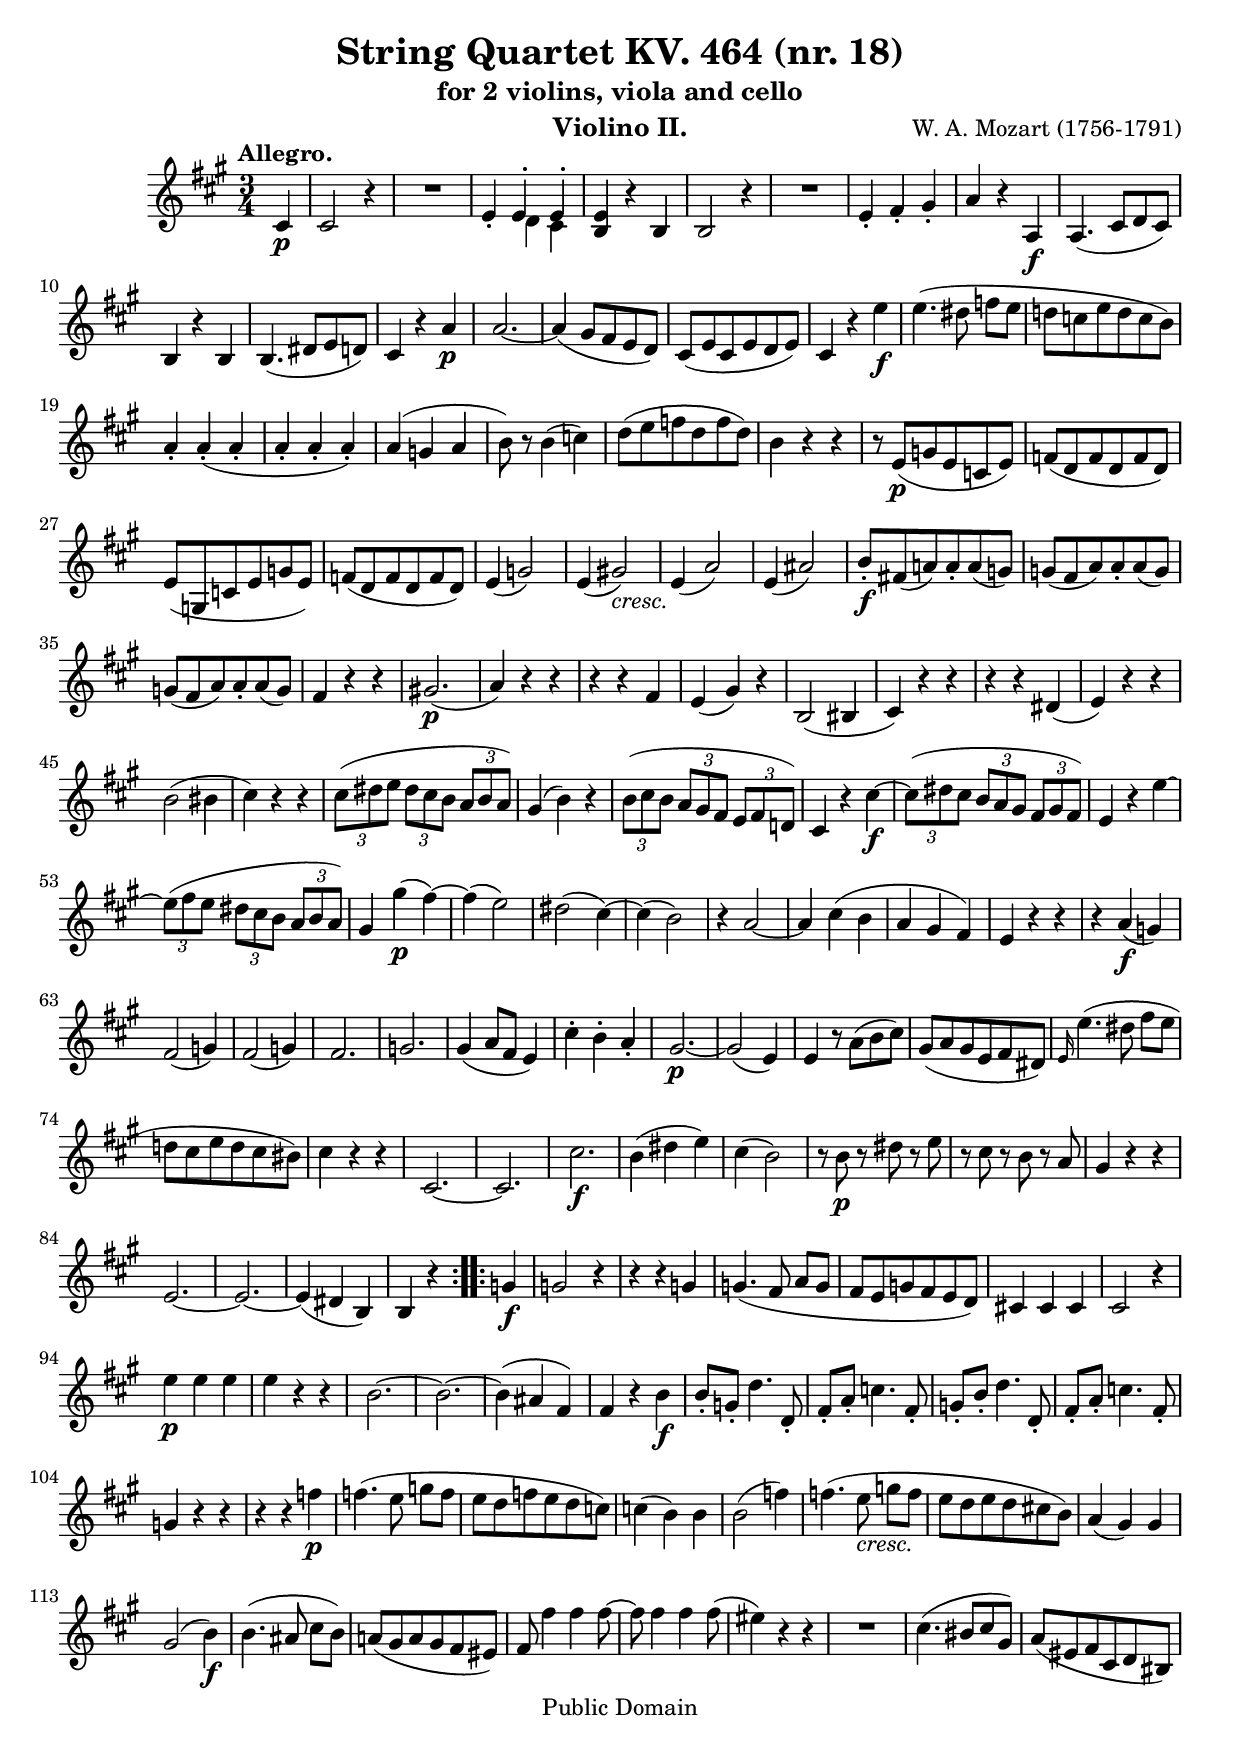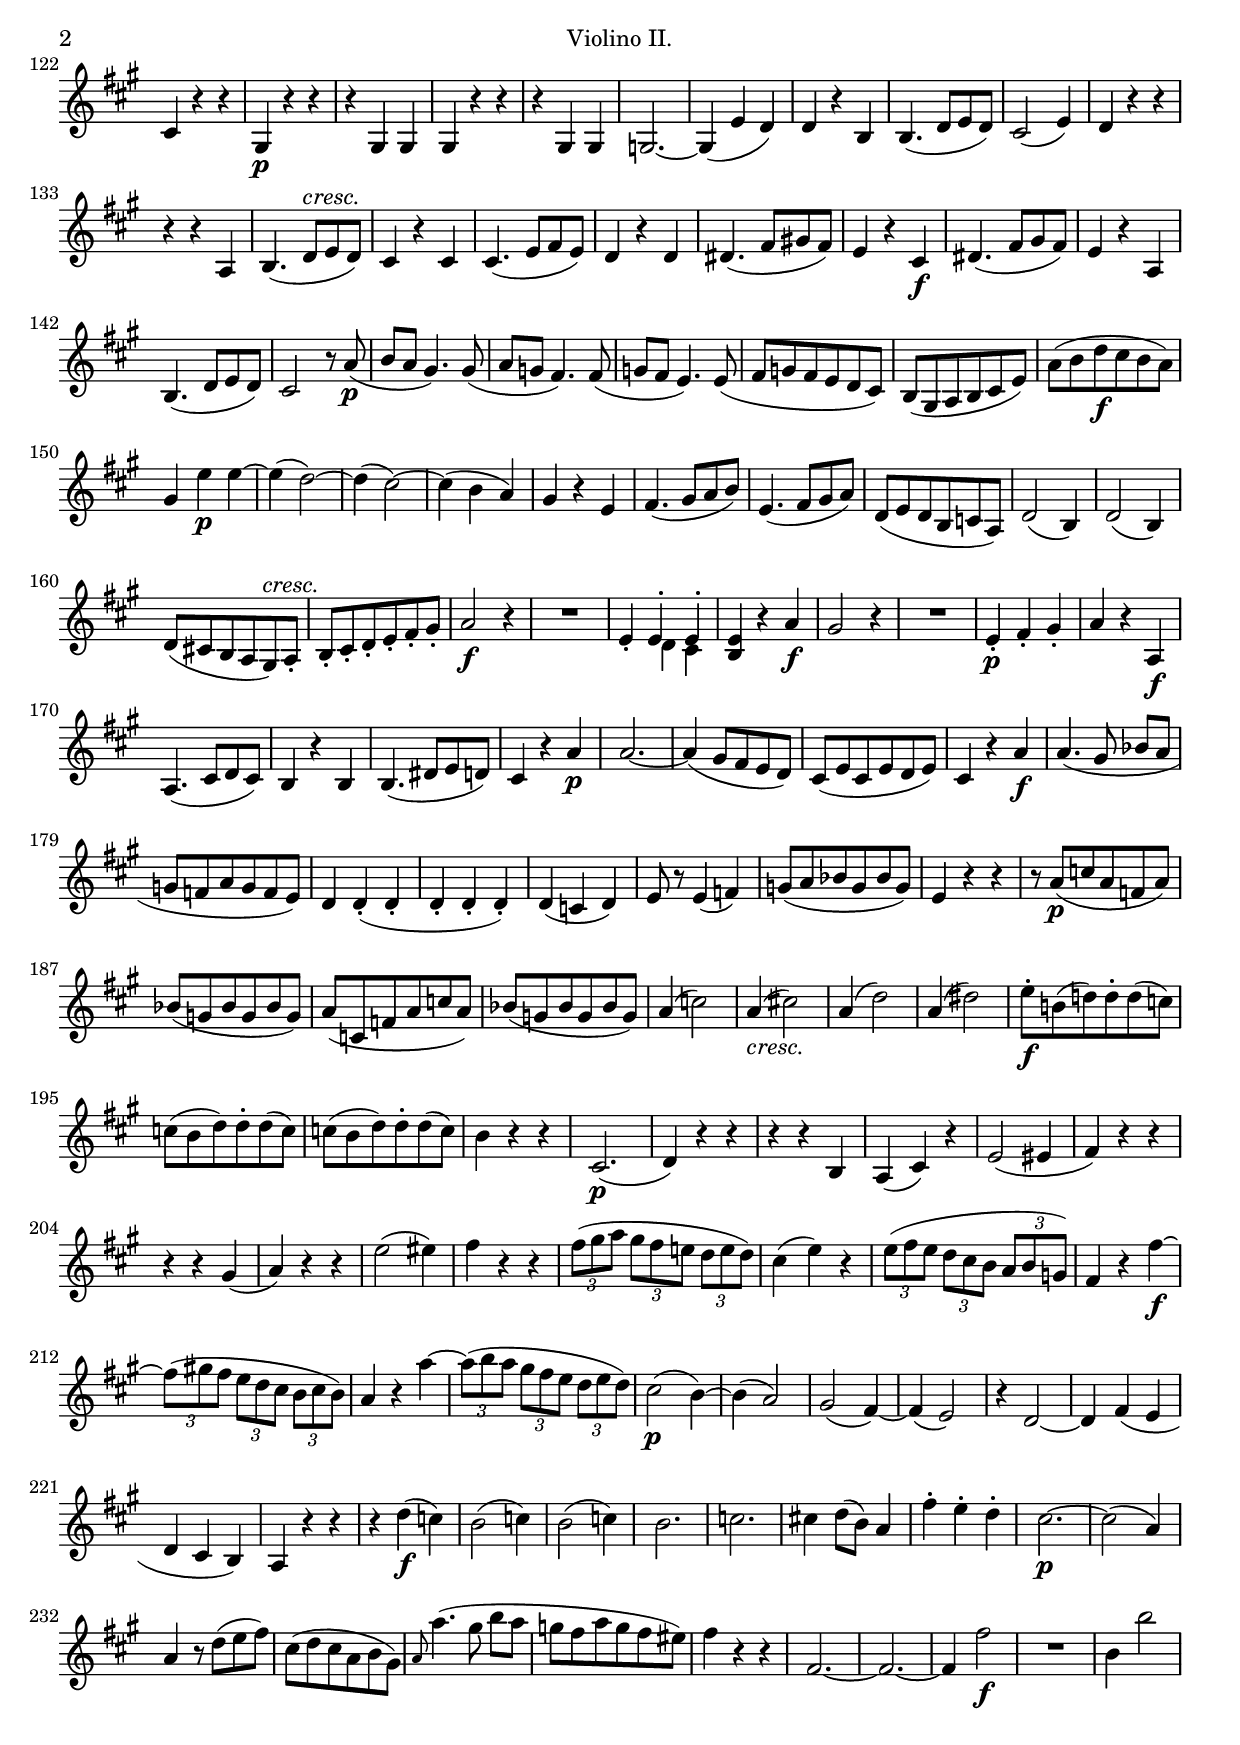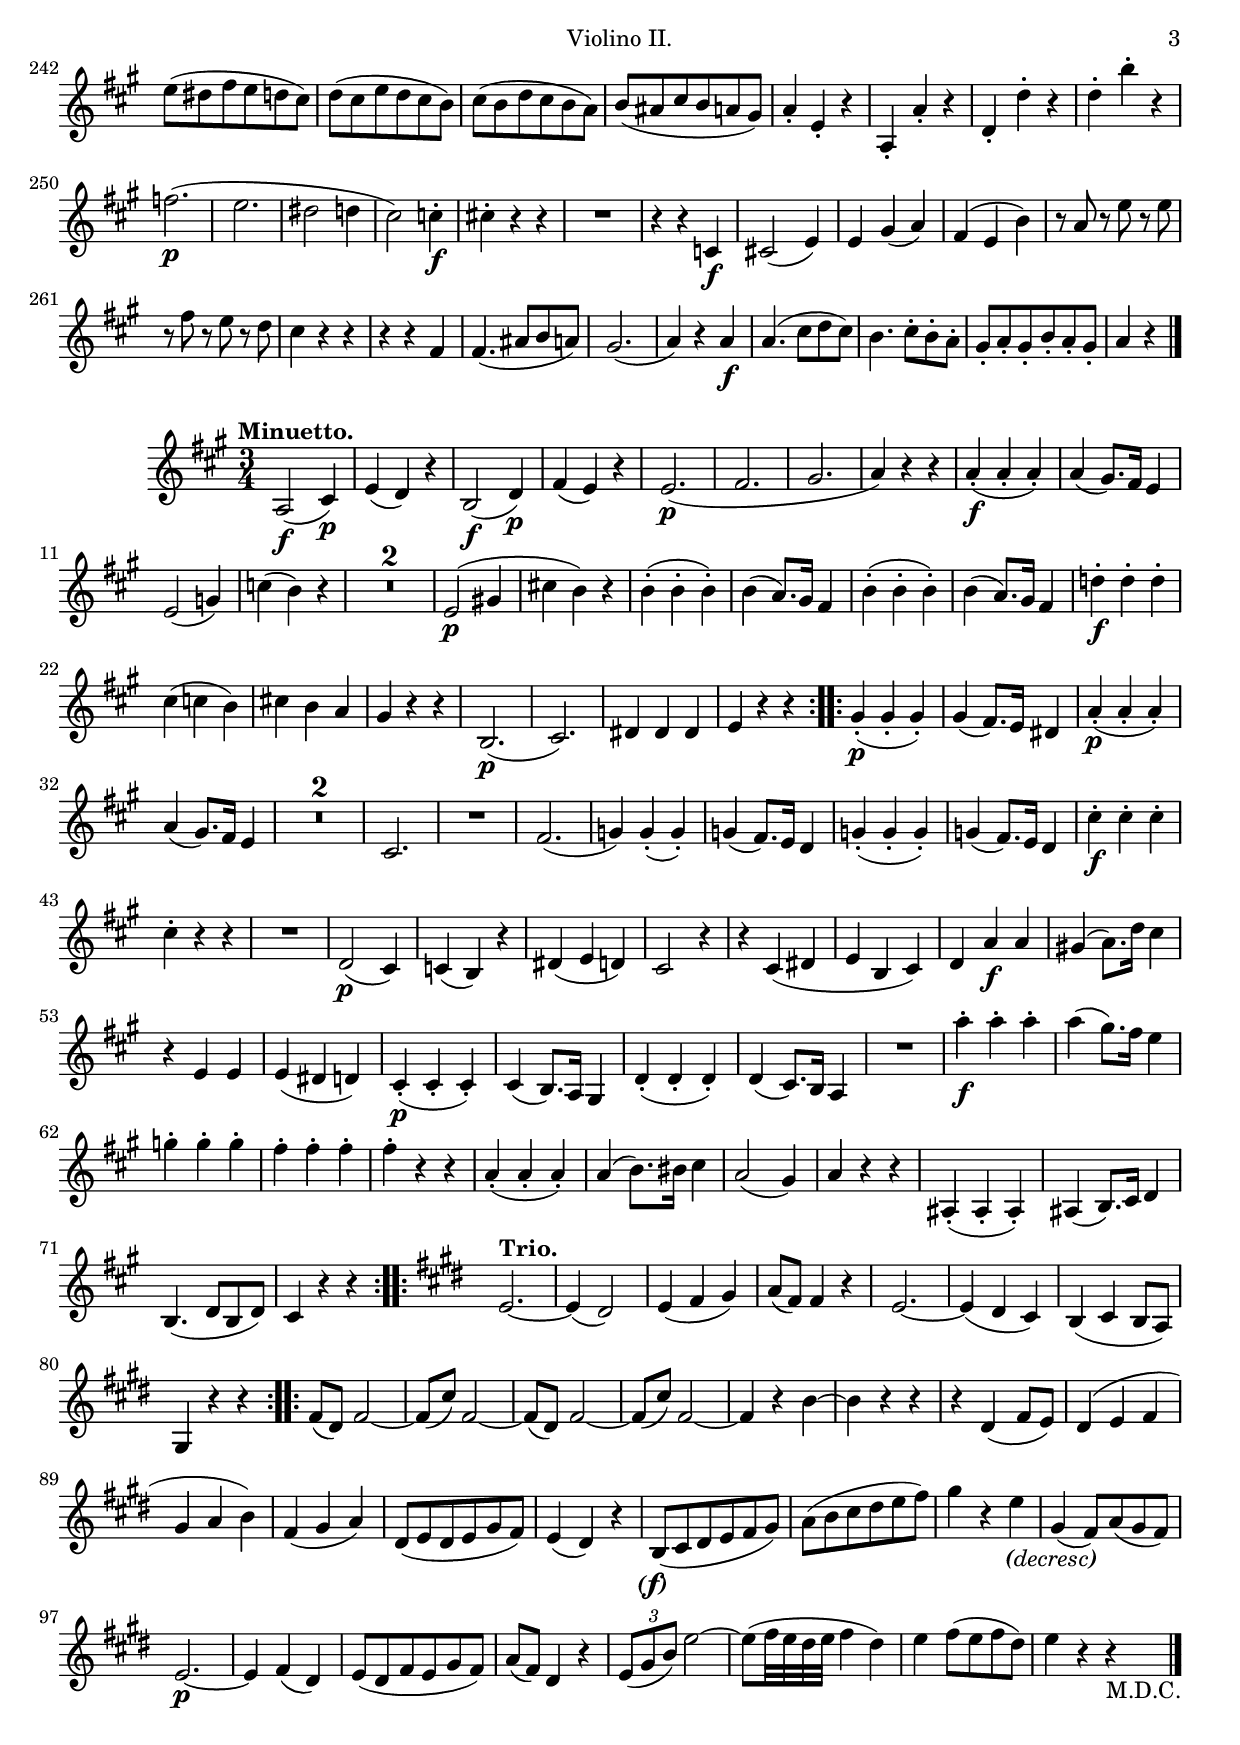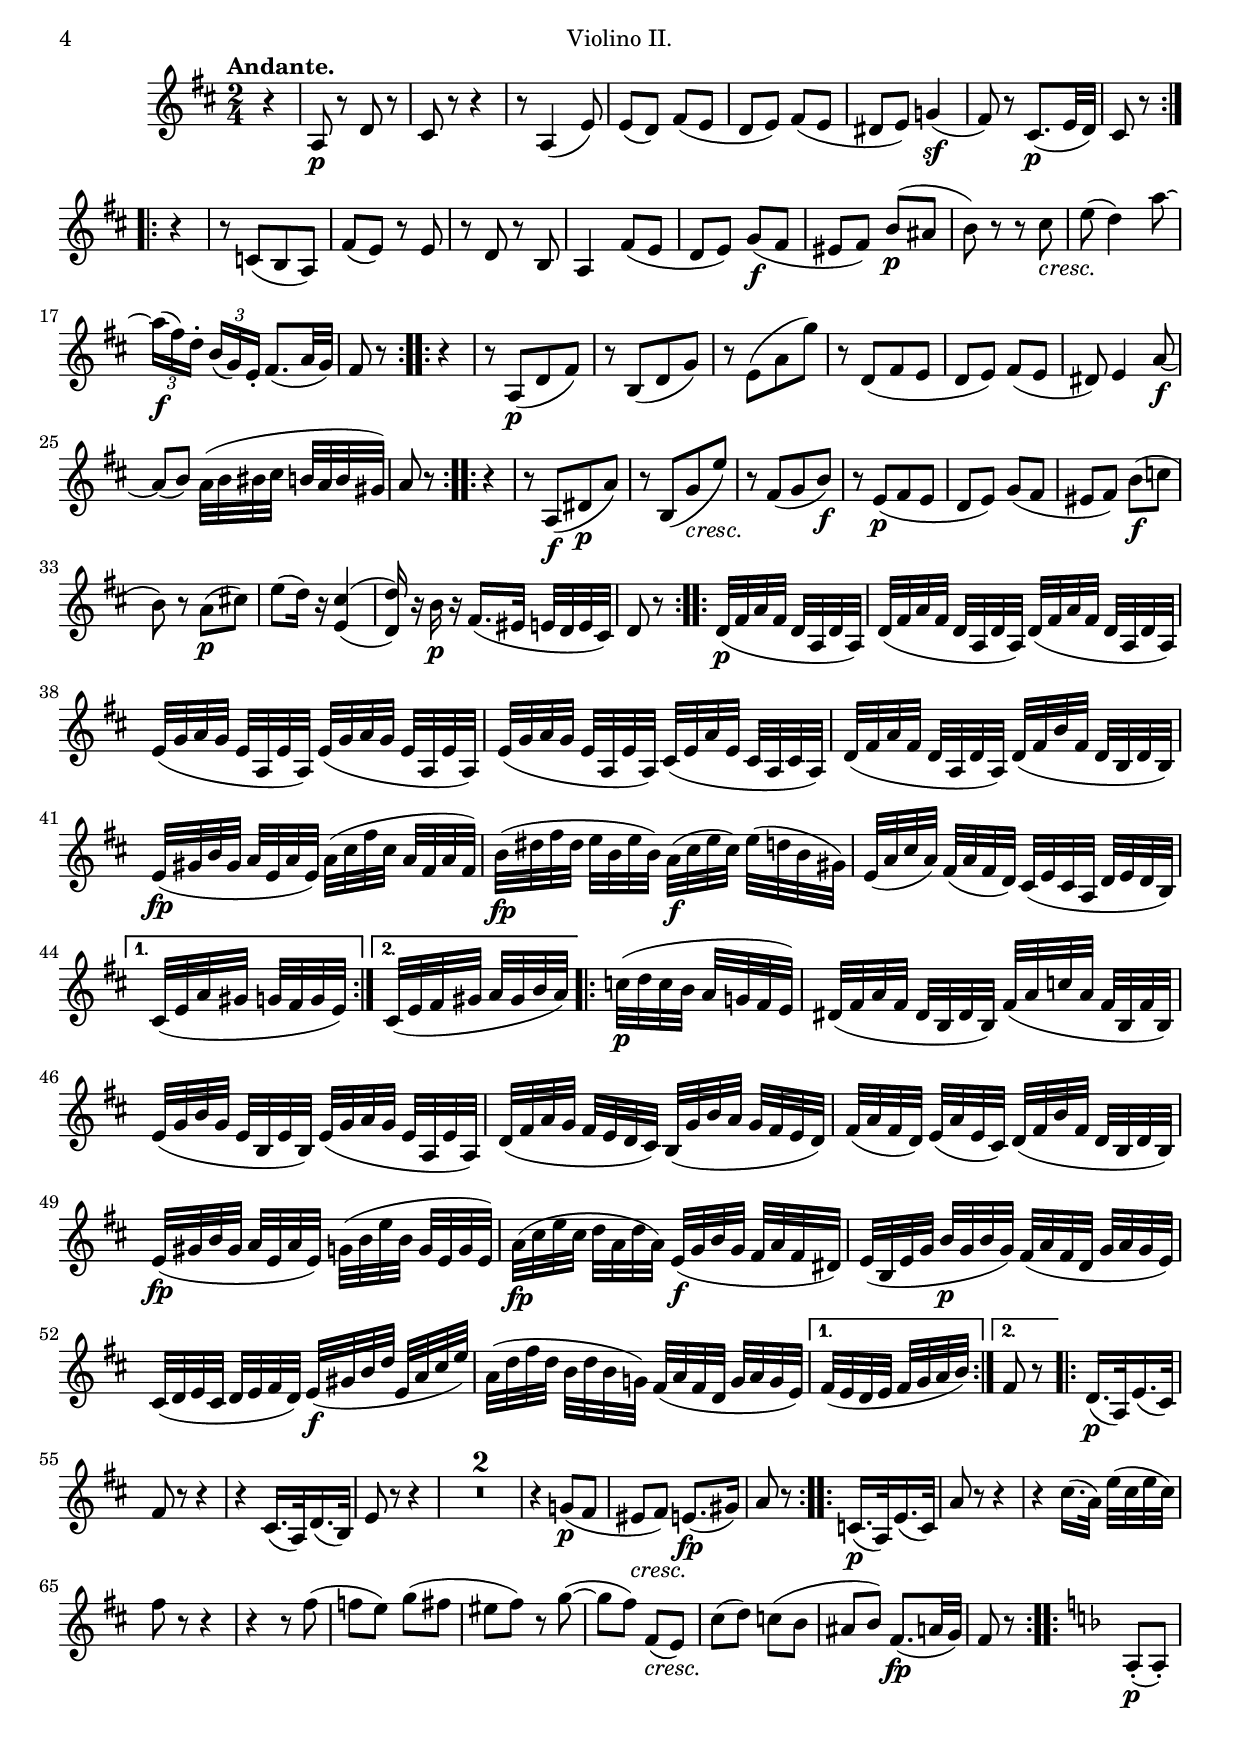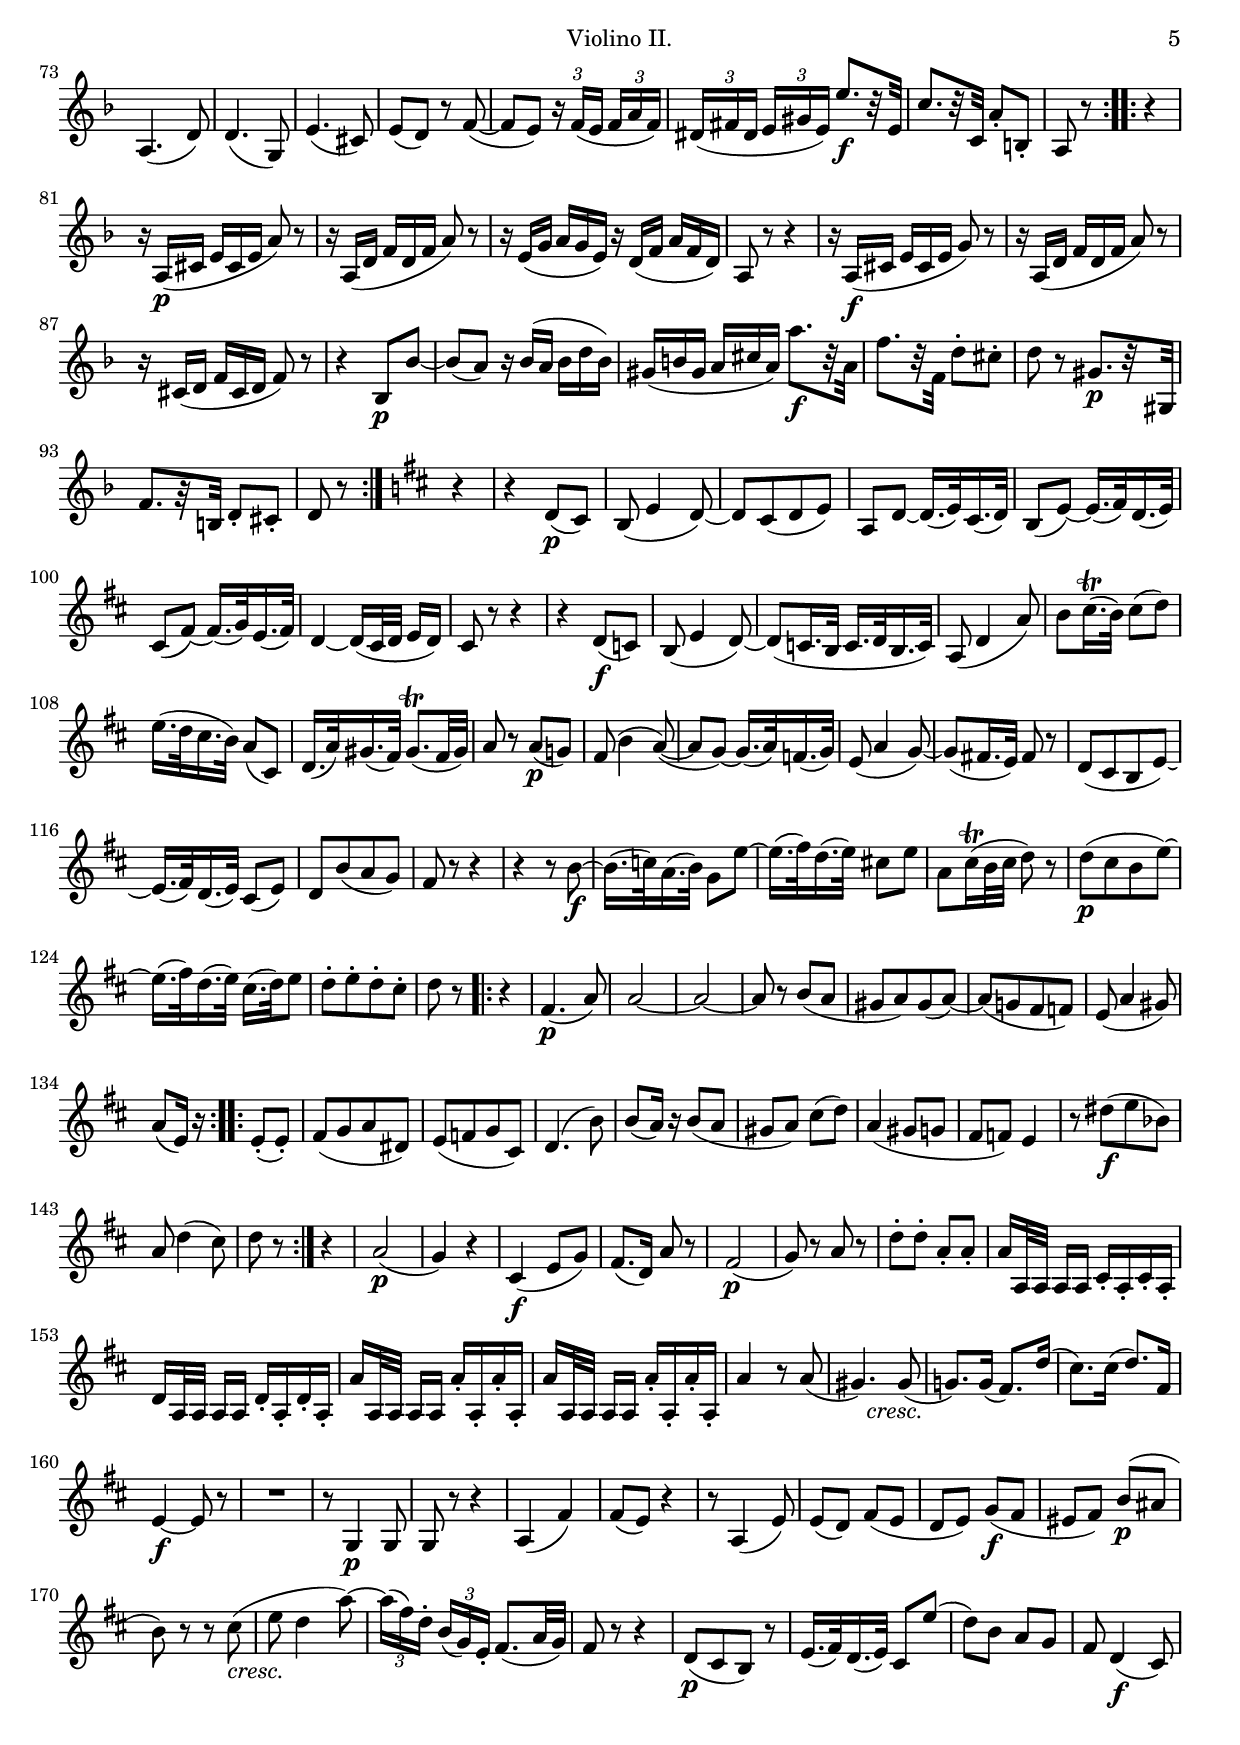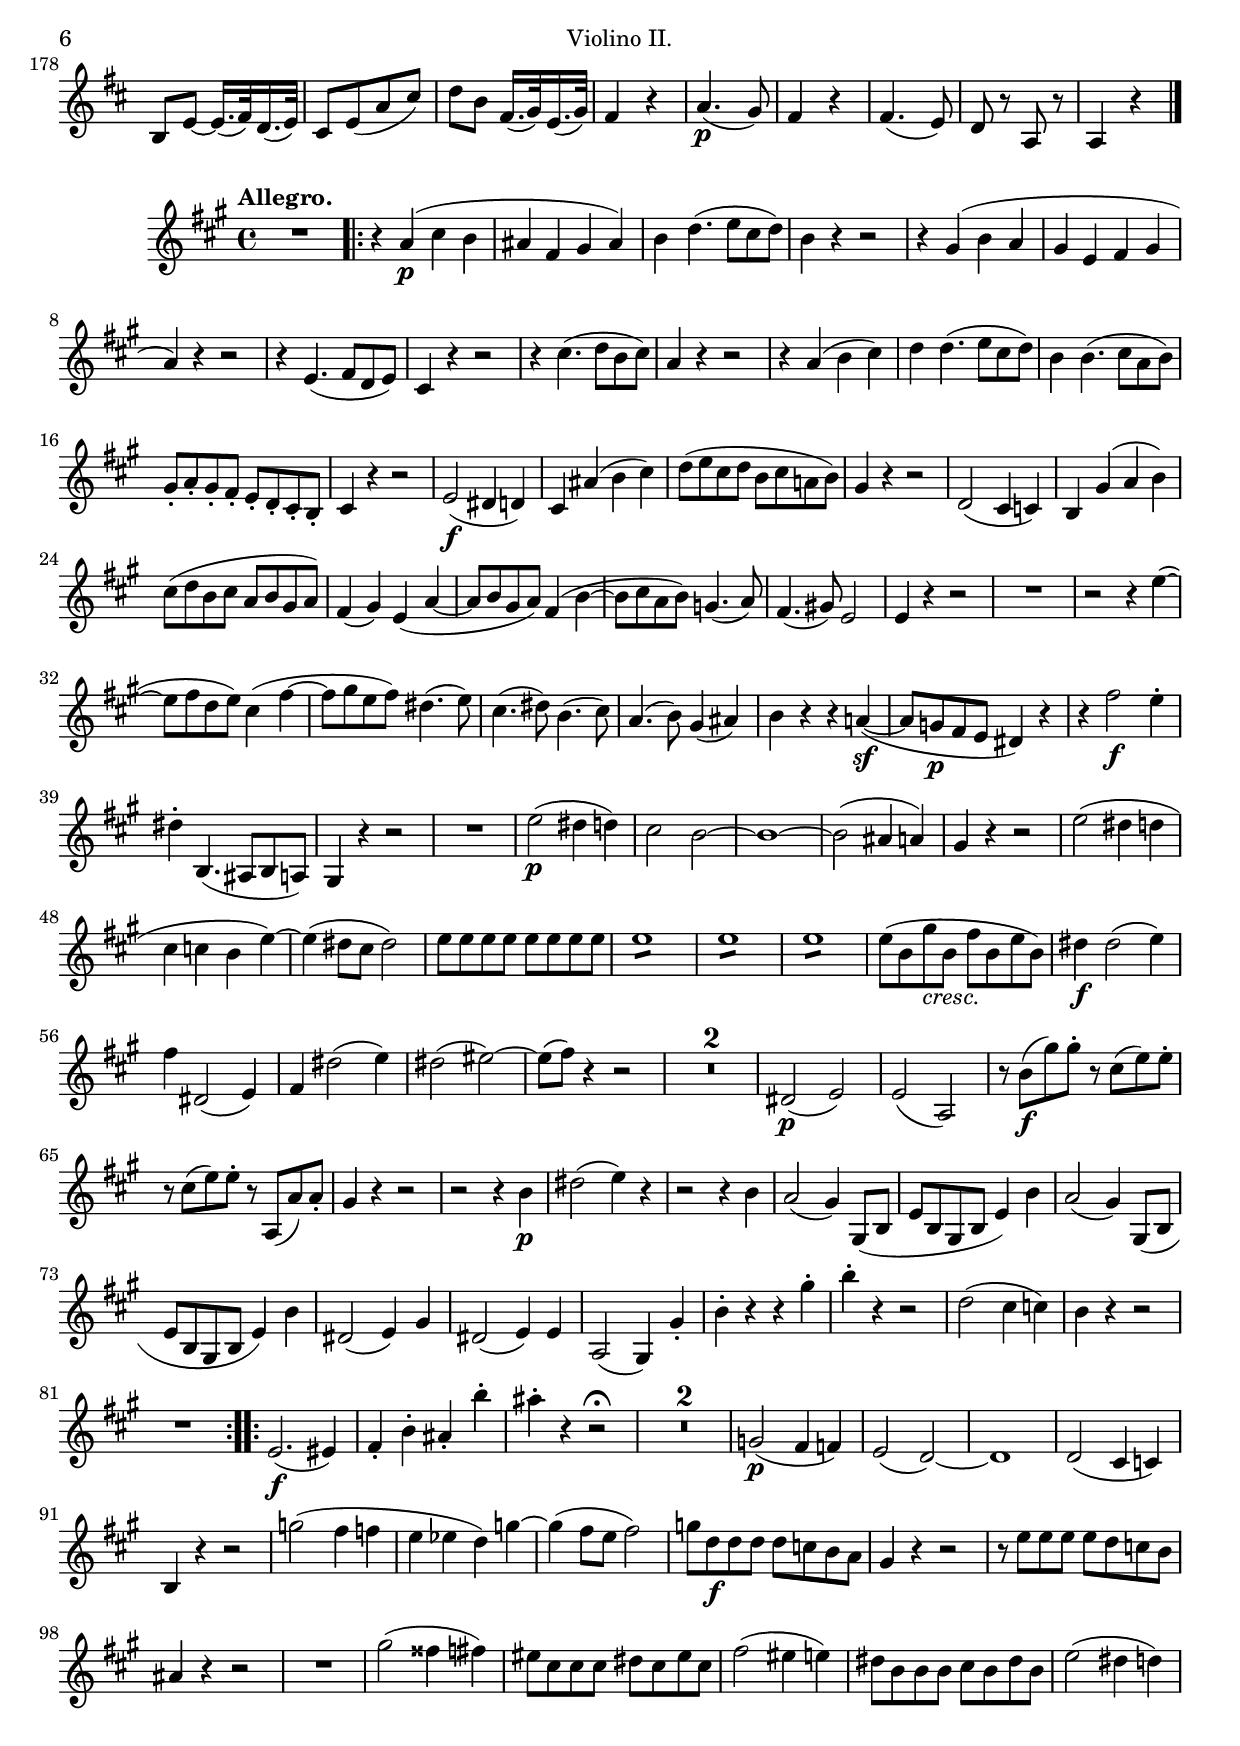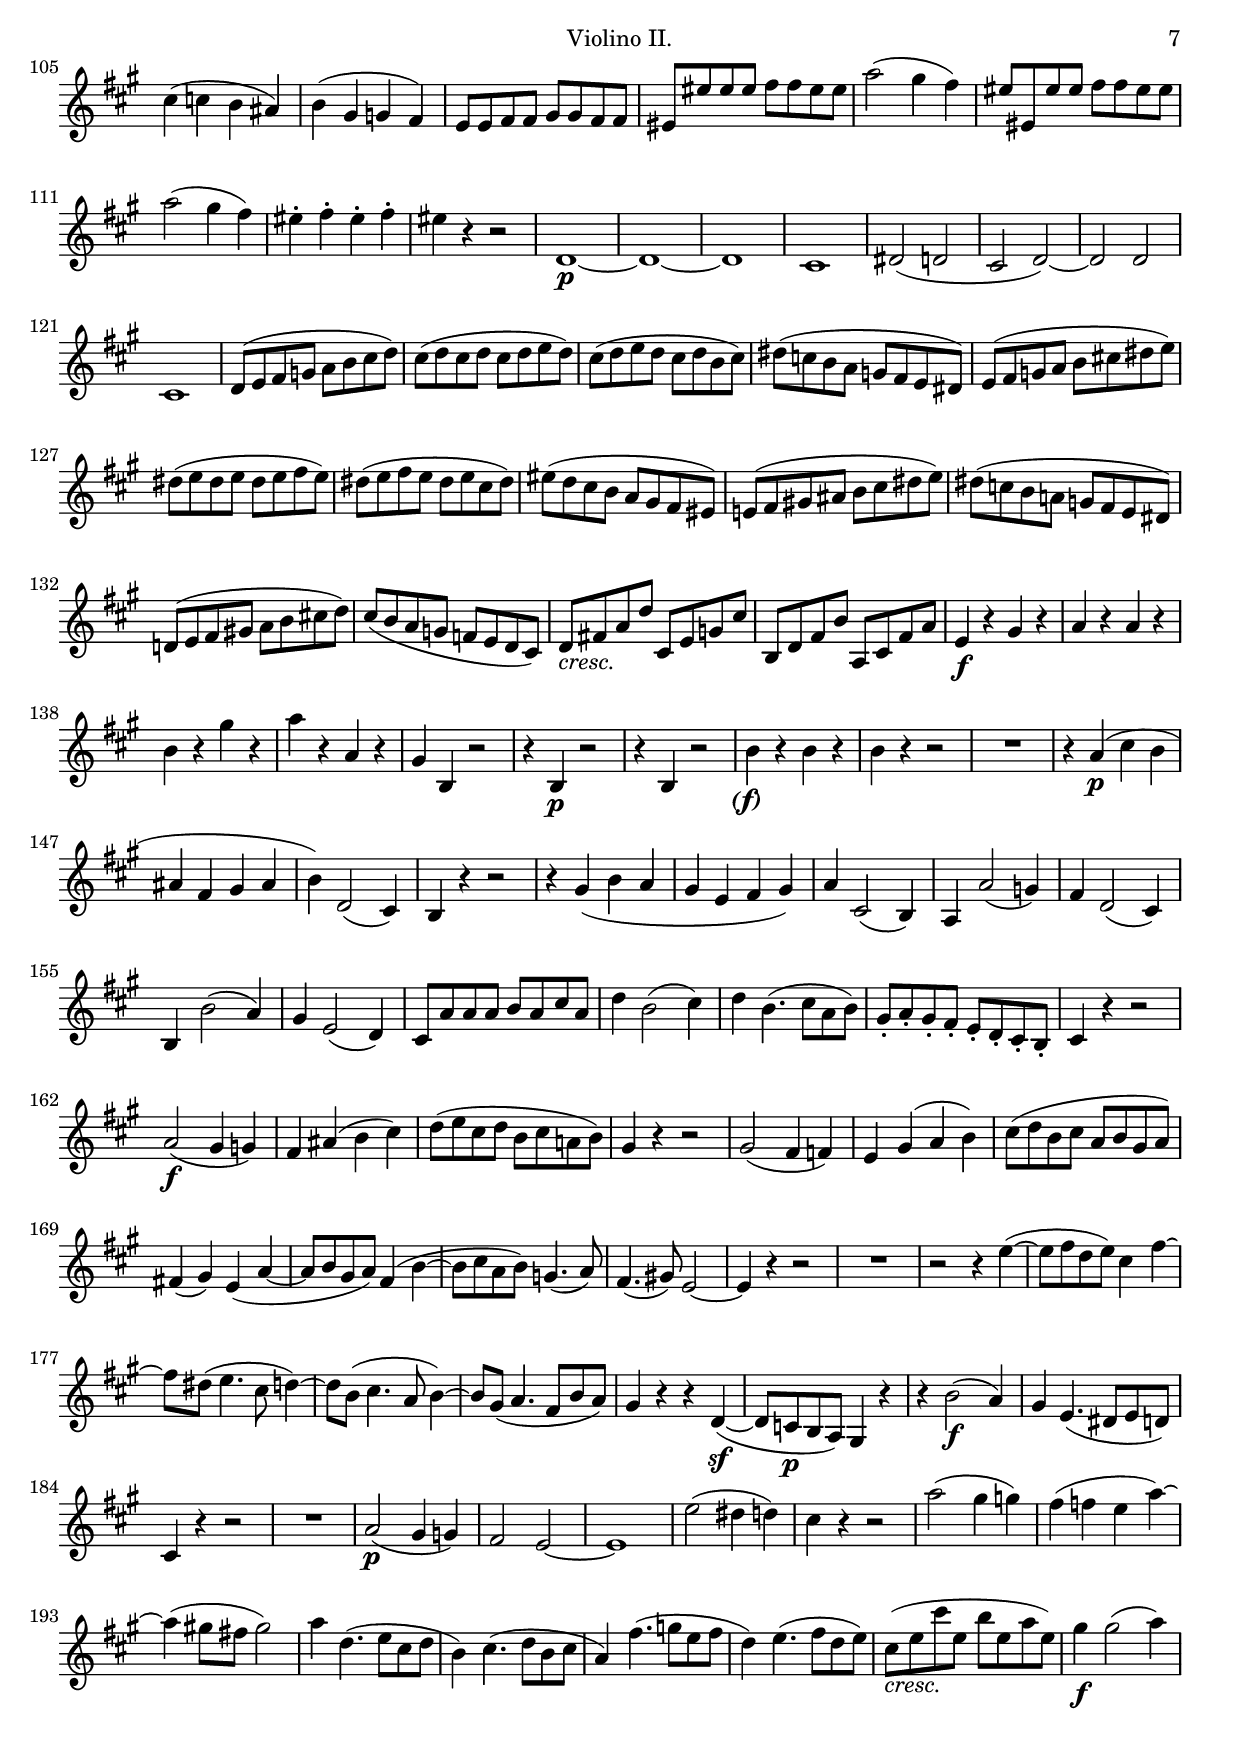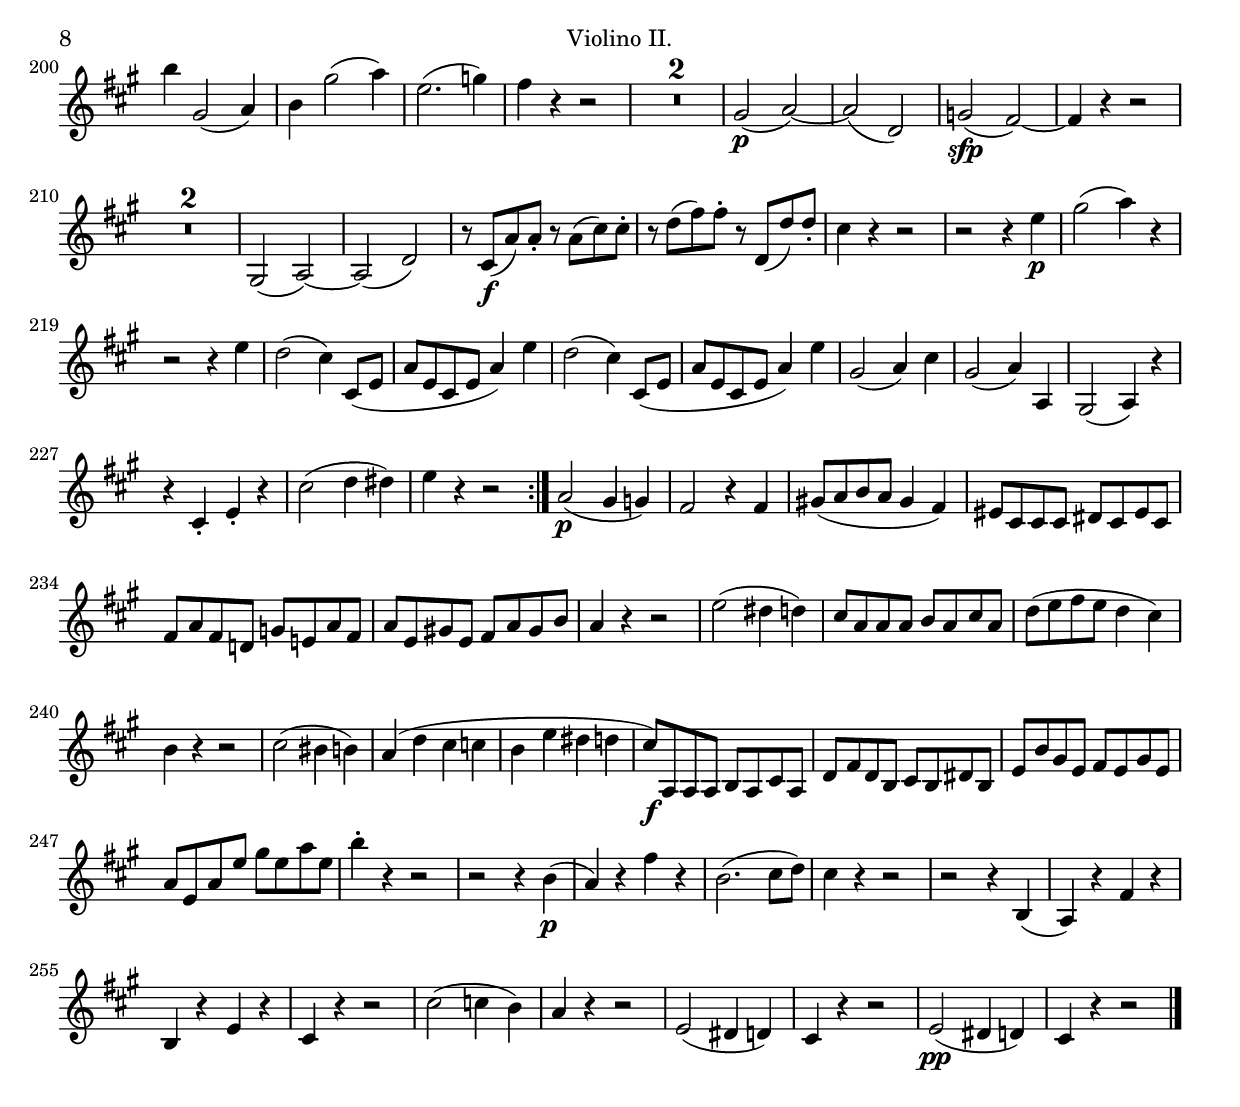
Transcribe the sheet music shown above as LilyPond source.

% -*- LilyPond -*-

\version "2.16.0"

\include "defs.ily"

\header {
    instrument = "Violino II."
}

\layout {
    \compressFullBarRests
}

\version "2.16.0"

violinIIFirstMov =  \relative cis' {
    \key a \major
    \clef violin

    \noTupletBracket
    \set tupletSpannerDuration = #(ly:make-moment 1 4)
    
    \repeat volta 2 {
	cis4\p
	| cis2 r4
	| R2.
	| e4-. << { e-. e-. } \\ { \stemDown d4 cis } >>
	| <b e> r b
	| b2 r4
	| R2.
	| e4-. fis-. gis-.
	| a r a,\f
	| a4.(  cis8[ d  cis)]

% 10
	| b4 r b
	| b4.(  dis8[ e  d)]
	| cis4 r a'\p
	| a2. ~
	| a4(  gis8[ fis e  d)]
	|  cis[( e cis e d  e)]
	| cis4 r e'\f
	| e4.( dis8  f[ e]
	|  d![ c e d c  b)]
	| a4-.  a(-. a-.

% 20
	| a-. a-.  a)-.
	|  a( g a
	|  b8) r b4(  c)
	|  d8[( e f d f  d)]
	| b4 r r
	| r8   e,[(\p g e c  e)]
	|  f[( d f d f  d)]
	|  e[( g, c e g  e)]
	|  f[( d f d f  d)]
	| e4(  g2)

% 30
	| e4(   gis!2)_\cresc
	| e4(  a2)
	| e4(  ais2)
	|  b8[-.\f fis!(  a!) a-. a(  g)]
	|  g[( fis  a) a-. a(  g)]
	|  g[( fis  a) a-. a(  g)]
	| fis4 r r
	|  gis!2.(\p
	|  a4) r r
	| r r fis

% 40
	| e(  gis) r
	| b,2( bis4
	|  cis) r r
	| r r dis(
	|  e) r r
	| b'2( bis4
	|  cis) r r
	| \times 2/3 {  cis8[( dis e]  dis[ cis b]  a[ b  a)] }
	| gis4(  b) r
	| \times 2/3 {  b8[( cis b]  a[ gis fis]  e[ fis  d!)] }

% 50
	| cis4 r cis'\f ~
	| \times 2/3 {  cis8[( dis cis]  b[ a gis]  fis[ gis  fis)] }
	| e4 r e' ~
	| \times 2/3 {  e8[( fis e]  dis[ cis b]  a[ b  a)] }
	| gis4 gis'(\p  fis) ~
	| fis(  e2)
	| dis2(  cis4) ~
	| cis(  b2)
	| r4 a2 ~
	| a4 cis( b

% 60
	| a gis  fis)
	| e r r
	| r a(\f  g)
	| fis2(  g4)
	| fis2(  g4)
	| fis2.
	| g
	| gis4(  a8[ fis]  e4)
	| cis'-. b-. a-.
	| gis2.\p ~

% 70
	| gis2(  e4)
	| e r8  a8[( b  cis)]
	|  gis[( a gis e fis  dis)]
	| \grace e16 e'4.( dis8  fis[ e]
	|  d![ cis e d cis  bis)]
	| cis4 r r
	| cis,2. ~
	| cis
	| cis'\f
	| b4( dis  e)

% 80
	| cis(  b2)
	| r8 b\p r dis r e
	| r cis r b r a
	| gis4 r r
	| e2. ~
	| e ~
	| e4( dis  b)
	| b r
    }

    \repeat volta 2 {
        g'4\f
	| g2 r4
	| r r g

% 90
	| g4.( fis8  a[ g]
	|  fis[ e g fis e  d)]
	| cis!4 cis cis
	| cis2 r4
	| e'4\p e e
	| e r r
	| b2. ~
	| b ~
	| b4( ais  fis)
	| fis r b\f

% 100
	|  b8[-. g-.] d'4. d,8-.
	|  fis[-. a-.] c4. fis,8-.
	|  g[-. b-.] d4. d,8-.
	|  fis[-. a-.] c4. fis,8-.
	| g4 r r
	| r r f'\p
	| f4.( e8  g[ f]
	|  e[ d f e d  c)]
	| c4(  b) b
	| b2(  f'4)

% 110
	| f4.( e8_\cresc  g[ f]
	|  e[ d e d cis!  b)]
	| a4(  gis) gis
	| gis2(  b4)\f
	| b4.( ais8  cis[  b)] % The slur ends HERE!
	|  a![( gis a gis fis  eis)]
	| fis8 fis'4 fis fis8 ~
	| fis fis4 fis fis8(
	|  eis4) r r
	| R2.

% 120
	| cis4.(  bis8[ cis  gis)]
	|  a[( eis fis cis d  bis)]
	| cis4 r r
	| gis\p r r
	| r gis gis
	| gis r r
	| r gis gis
	| g2. ~
	| g4( e'  d)
	| d r b

% 130
	| b4.(  d8[ e  d)]
	| cis2(  e4)
	| d r r
	| r r a
	| b4.(  d8[^\cresc e  d)]
	| cis4 r cis
	| cis4.(  e8[ fis  e)]
	| d4 r d
	| dis4.(  fis8[ gis!  fis)]
	| e4 r cis\f

% 140
	| dis4.(  fis8[ gis  fis)]
	| e4 r a,
	| b4.(  d8[ e  d)]
	| cis2 r8 a'(\p
	|  b[ a]  gis4.) gis8(
	|  a[ g]  fis4.) fis8(
	|  g[ fis]  e4.) e8(
	|  fis[ g fis e d  cis)]
	|  b[( gis a b cis  e)]
	|  a[( b d\f cis b  a)]

% 150
	| gis4 e'\p e ~
	| e(  d2) ~
	| d4(  cis2) ~
	| cis4( b  a)
	| gis r e
	| fis4.(  gis8[ a  b)]
	| e,4.(  fis8[ gis  a)]
	|  d,[( e d b c  a)]
	| d2(  b4)
	| d2(  b4)

% 160
	|  d8[( cis! b a  gis)^\cresc a-.]
	|  b[-. cis-. d-. e-. fis-. gis-.]
	| a2\f r4
	| R2.
	| e4-. << { e-. e-. } \\ { d4 cis } >>
	| <b e> r a'\f
	| gis2 r4
	| R2.
	| e4-.\p fis-. gis-.
	| a r a,\f
	| a4.(  cis8[ d  cis)]
	| b4 r b
	| b4.(  dis8[ e  d)]
	| cis4 r a'\p
	| a2. ~
	| a4(  gis8[ fis e  d)]
	|  cis[( e cis e d  e)]
	| cis4 r a'\f
	| a4.( gis8  bes[ a]
	|  g[ f a g f  e)]

% 180
	| d4  d(-. d-.
	  % The first d above is not staccato (unlike bar #19)
	| d-. d-.  d)-.
	| d(  c  d)
	| e8 r e4(  f)
	|  g8[( a bes g bes  g)]
	| e4 r r
	| r8  a[(\p c a f  a)]
	|  bes[( g bes g bes  g)]
	|  a[( c, f a c  a)]
	|  bes[( g bes g bes  g)]

% 190
	| a4(  c2)
	|  a4(_\cresc  cis!2)
	| a4(  d2)
	| a4(  dis2)
	|  e8[-.\f b!(  d!) d-. d(  c)]
	|  c[( b  d) d-. d(  c)]
	|  c[( b  d) d-. d(  c)]
	| b4 r r
	|  cis,2.(\p
	|  d4) r r

% 200
	| r r b
	| a(  cis) r
	| e2( eis4
	|  fis) r r
	| r r gis(
	|  a) r r
	| e'2(  eis4)
	| fis r r
	| \times 2/3 {  fis8[( gis a]  gis[ fis e!]  d[ e  d)] }
	| cis4(  e) r

% 210
	| \times 2/3 {  e8[( fis e]  d[ cis  b]  a[ b  g)] }
	| fis4 r fis'\f ~
	| \times 2/3 {  fis8[( gis! fis]  e[ d cis]  b[ cis  b)] }
	| a4 r a' ~
	| \times 2/3 {  a8[( b a]  gis[ fis e]  d[ e  d)] }
	| cis2(\p  b4) ~
	| b(  a2)
	| gis2(  fis4) ~
	| fis(  e2)
	| r4 d2 ~

% 220
	| d4 fis( e
	| d cis  b)
	| a r r
	| r d'(\f  c)
	| b2(  c4)
	| b2(  c4)
	| b2.
	| c
	| cis!4  d8[(  b)] a4
	| fis'-. e-. d-.

% 230
	| cis2.\p ~
	| cis2(  a4)
	| a r8  d8[( e  fis)]
	|  cis[( d cis a b  gis)]
	| \grace a8 a'4.( gis8  b[ a]
	|  g[ fis a g fis  eis)]
	| fis4 r r
	| fis,2. ~
	| fis ~
	| fis4 fis'2\f

% 240
	| R2.
	| b,4 b'2
	|  e,8[( dis fis e d  cis)]
	|  d[( cis e d cis  b)]
	|  cis[( b d cis b  a)]
	|  b[( ais cis b a  gis)]
	| a4-. e-. r
	| a,-. a'-. r
	| d,-. d'-. r
	| d-. b'-. r

% 250
	| f2.(\p
	| e
	| dis2 d4
	|  cis2) c4-.\f
	| cis!-. r r
	| R2.
	| r4 r c,\f
	| cis!2(  e4)
	| e gis(  a)
	| fis( e  b')

% 260
	| r8 a r e' r e
	| r fis r e r d
	| cis4 r r
	| r r fis,
	| fis4.(  ais8[ b  a)]
	| gis2.(
	|  a4) r a\f
	| a4.(  cis8[ d  cis)]
	| b4.  cis8[-. b-. a-.]
	|  gis[-. a-. gis-. b-. a-. gis-.]

% 270
	| a4 r
    }
}


\score {
    \context Staff <<
	\set Staff.autoBeaming = ##f
        \set Staff.midiInstrument = #"violin"

	\time 3/4
	\partial 4

	\violinIIFirstMov
	\context Voice = "markings" { \markingsI }
    >>

    
  \midi {
    \tempo 4 = 140
    }



    \layout { }
}

\version "2.16.0"

violinIISecondMov =  \relative a {
    \key a \major
    \clef violin

    \noTupletBracket

    \repeat volta 2 {
	a2(\f   cis4)\p
	| e(  d) r
	| b2(\f   d4)\p
	| fis(  e) r
	|  e2.(\p
	| fis
	| gis
	|  a4) r r
	|  a4(-.\f a-.  a)-.

% 10
	| a4(   gis8.)[ fis16] e4
	| e2(  g4)
	| c(  b) r
	| R2.*2
	|  e,2(\p gis!4
	| cis!  b) r
	|  b(-. b-.  b)-.
	| b(   a8.)[ gis16] fis4
	|  b(-. b-.  b)-.
	| b(   a8.)[ gis16] fis4

% 20
	| d'!-.\f d-. d-.
	| cis( c  b)
	| cis! b a
	| gis r r
	|  b,2.(\p
	|  cis)
	| dis4 dis dis
	| e4 r r
    }

    \repeat volta 2 {
        |   gis4(-.\p gis-.  gis)-.

% 30
	| gis(   fis8.)[ e16] dis4
	|   a'4(-.\p a-.  a)-.
	| a(   gis8.)[ fis16] e4
	| R2.*2
	| cis2.
	| R2.
	| fis(
	|  g4)  g(-.  g)-.
	| g(   fis8.)[ e16] d4
	|  g4(-. g-.  g)-.

% 40
	| g4(   fis8.)[ e16] d4
	| cis'-.\f cis-. cis-.
	| cis-. r r
	| R2.
	|  d,2(\p  cis4)
	| c(  b) r
	| dis( e  d)
	| cis2 r4
	| r cis( dis

% 50
	| e b  cis)
	| d a'\f a
	| gis!(   a8.)[ d16] cis4
	| r e, e
	| e( dis  d)
	|   cis(-.\p cis-.  cis)-.
	| cis(   b8.)[ a16] gis4
	|  d'(-. d-.  d)-.
	| d(   cis8.)[ b16] a4
	| R2.

% 60
	| a''4-.\f a-. a-.
	| a(   gis8.)[ fis16] e4
	| g-. g-. g-.
	| fis-. fis-. fis-.
	| fis-. r r
	|  a,(-. a-.  a)-.
	| a(   b8.)[ bis16] cis4
	| a2(  gis4)
	| a r r
	|  ais,(-. ais-.  ais)-.

% 70
	| ais(   b8.)[ cis16] d4
	| b4.(  d8[ b  d)]
	| cis4 r r
    }

    \key e \major

    \repeat volta 2 {
        e2. ~
	| e4(  dis2)
	| e4( fis  gis)
	|  a8[(  fis)] fis4 r
	| e2. ~
	| e4( dis  cis)
	| b( cis  b8[  a)]

% 80
	| gis4 r r
    }

    \repeat volta 2 {
        |  fis'8[(  dis)] fis2 ~
	|  fis8[(  cis')] fis,2 ~
	|  fis8[(  dis)] fis2 ~
	|  fis8[(  cis')] fis,2 ~
	| fis4 r b ~
	| b r r
	| r dis,(  fis8[  e)]
	|  dis4( e fis
	| gis a  b)

% 90
	| fis( gis  a)
	|  dis,8[( e dis e gis  fis)]
	| e4(  dis) r
	| b8[(-\parentF cis dis e fis  gis)]
	|  a[( b cis dis e  fis)]
	| gis4 r e
	|  gis,(_\parentDecresc   fis8)[ a( gis  fis)]
	| e2.\p ~
	| e4 fis(  dis)
	|  e8[( dis fis e gis  fis)]

% 100
	|  a[(  fis)] dis4 r
	| \times 2/3 {  e8[( gis  b)] } e2 ~
	|  e8[( fis32 e dis e] fis4  dis)
	| e  fis8[( e fis  dis)]
	| e4 r r
    }
}


\score {
    \context Staff <<
	\set Staff.autoBeaming = ##f
        \set Staff.midiInstrument = #"violin"

	\time 3/4

	\violinIISecondMov
	\context Voice = "markings" { \markingsII }
	\context Voice=markingsBis { \markingsIIbis }
    >>

    
  \midi {
    \tempo 4 = 130
    }



    \layout { }
}

\version "2.16.0"

violinIIThirdMov =  \relative a {
    \key d \major
    \clef violin

    \noTupletBracket

    \repeat volta 2 {
	r4
	| a8\p r d r
	| cis r r4
	| r8 a4(  e'8)
	|  e[(  d)]  fis[( e]
	|  d[  e)]  fis[( e]
	|  dis[  e)] g!4(\sf
	|  fis8) r  cis8.[(\p e32  d)]
	| cis8 r
    }

    \repeat volta 2 {
	r4
	| r8  c[( b  a)]

% 10
	|  fis'[(  e)] r e
	| r d r b
	| a4  fis'8[( e]
	|  d[  e)]  g[(\f fis]
	|  eis[  fis)]  b[(\p ais]
	|  b) r r cis_\cresc \noBreak
	| e(  d4) a'8 ~
	| \times 2/3 {  a16[(\f  fis) d-.] } \times 2/3 {  b[(  g) e-.] }
           fis8.[( a32  g)]
	| fis8 r
    }

    \repeat volta 2 {
        r4
	| r8  a,[(\p d  fis)]

% 20
	| r  b,[( d  g)]
	| r  e[( a  g')]
	| r  d,[( fis e]
	|  d[  e)]  fis[( e]
	|  dis) e4 a8\f ~
	|  a[(  b)]  a32[( b bis cis]  b[ a b  gis)]
	| a8 r
    }

    \repeat volta 2 {
        r4
	| r8  a,[(\f  dis\p  a')]
	| r  b,[(  g'_\cresc  e')]
	| r  fis,[( g  b)\f]

% 30
	| r   e,[(\p fis e]
	|  d[  e)]  g[( fis]
	|  eis[  fis)]  b[(\f c]
	|  b) r  a[(\p  cis!)]
	|  e[(  d16)] r \set doubleSlurs = ##t <cis e,>4( 
	| <d d,>16) \set doubleSlurs = ##f
	  r16 b\p r  fis16.[( eis32]  e[ d e  cis)]
	| d8 r
    }

    \repeat volta 2 {
          d32[(\p fis a fis]  d[ a d  a)]
	|  d[( fis a fis]  d[ a d  a)]  d[( fis a fis]  d[ a d  a)]
	|  e'[( g a g]  e[ a, e'  a,)]  e'[( g a g]  e[ a, e'  a,)]
	|  e'[( g a g]  e[ a, e'  a,)]  cis[( e a e]  cis[ a cis  a)]

% 40
	|  d[( fis a fis]  d[ a d  a)]  d[( fis b fis]  d[ b d  b)]
	|   e[(\fp gis b gis]  a[ e a  e)]  a[( cis fis
          cis]  a[ fis a  fis)]
	|  b[(\fp dis fis dis]  e[ b e  b)]  a[(\f cis e  cis)]  e[( d b
           gis)]
	|  e[( a cis  a)]  fis[( a fis  d)]  cis[( e cis a]  d[ e d  b)]
    }

    \alternative {
	{ \set Timing.measureLength = #(ly:make-moment 3 4)
          cis[( e a gis]  g[ fis g  e)] }
	{ cis[( e fis gis]  a[ gis b  a)] }
    }

    \repeat volta 2 {
          c32[(\p d c b]  a[ g! fis  e)]
	|  \set Timing.measureLength = #(ly:make-moment 2 4)
	  dis[( fis a fis]  dis[ b dis  b)]  fis'[( a c a]  fis[ b, fis'  b,)]
	|  e[( g b g]  e[ b e  b)]  e[( g a g]  e[ a, e'  a,)]
	|  d[( fis a g]  fis[ e d  cis)]  b[( g' b a]  g[ fis e  d)]
	|  fis[( a fis  d)]  e[( a e  cis)]  d[( fis b fis]  d[ b d  b)]
	|  e[(\fp gis b gis]  a[ e a  e)]  g[( b e b]  g[ e g  e)]

% 50
	|  a[(\fp cis e cis]  d[ a d  a)]  e[(\f g b g]  fis[ a fis  dis)]
	|  e[( b e g]  b[\p g b  g)]  fis[( a fis d]  g[ a g  e)]
	|  cis[( d e cis]  d[ e fis  d)]  e[(\f gis b d]  e,[ a cis  e)]
	|  a,[( d fis d]  b[ d b  g!)]  fis[( a fis d]  g[ a g  e)]
    }

    \alternative {
	{ \set Timing.measureLength = #(ly:make-moment 3 4)
          fis[( e d e]  fis[ g a  b)] }
	{ fis8 r }
    }

    \repeat volta 2 {
          d16.[(\p  a32) e'16.(  cis32)]
	|  \set Timing.measureLength = #(ly:make-moment 2 4)
	  fis8 r r4
	| r  cis16.[(  a32) d16.(  b32)]
	| e8 r r4
	| R2*2

% 60
	| r4   g!8[(\p fis]
	|   eis[_\cresc  fis)]   e8.[(\fp  gis16)]
	| a8 r
    }

    \repeat volta 2 {
         c,16.[(\p  a32) e'16.(  c32)]
	| a'8 r r4
	| r4  cis16.[(  a32)]  e'32[( cis e  cis)]
	| fis8 r r4
	| r4 r8 fis(
	|  f[  e)]  g[( fis]
	|  eis[  fis)] r g( ~
	|  g[  fis)]   fis,[(_\cresc  e)]

% 70
	|  cis'[(  d)]  c[( b]
	|  ais[  b)]  fis8.[(\fp a32  g)]
	| fis8 r
    }

    \key d \minor

    \repeat volta 2 {
           a,8[(-.\p  a)-.]
	| a4.(  d8)
	| d4.(  g,8)
	| e'4.(  cis8)
	|  e[(  d)] r f( ~
	|  f[  e)] \times 2/3 { r16  f[( e] } \times 2/3 {  f[ a  f)] }
	| \times 2/3 {  dis[( fis dis] } \times 2/3 {  e[ gis  e)] }
           e'8.[\f r32 e,]
	|  c'8.[ r32 c,]  a'8[-. b,-.]

% 80
	| a r
    }

    \repeat volta 2 {
        r4
	| \noTupletNum \times 2/3 { r16   a[(\p cis]  e[
          cis e] }  a8) r
	| \times 2/3 { r16  a,[( d]  f[ d f] }  a8) r
	| \times 2/3 { r16  e[( g]  a[ g  e)] r  d[( f]  a[ f  d)] }
	| a8 r r4
	| \times 2/3 { r16   a[(\f cis]  e[ cis e] }  g8) r
	| \times 2/3 { r16  a,[( d]  f[ d f] }  a8) r
	| \times 2/3 { r16  cis,[( d]  f[ cis d] }  f8) r
	| r4  bes,8[\p bes'] ~
	|  bes[(  a)] \times 2/3 { r16  bes[( a]  bes[ d  bes)] }

% 90
	| \times 2/3 {  gis[( b gis]  a[ cis  a)] } \tupletNum  a'8.[\f
          r32 a,]
	|  f'8.[ r32 f,]  d'8[-. cis-.]
	| d r  gis,8.[\p r32 gis,32]
	|  f'8.[ r32 b,]  d8[-. cis-.]
	| d r
    }

    \key d \major

    r4
    | r   d8[(\p  cis)]
    | b( e4  d8) ~
    |  d[ cis( d  e)]
    |  a,[ d] ~  d16.[(  e32) cis16.(  d32)]
    |  b8[(  e)] ~  e16.[(  fis32) d16.(  e32)]

% 100
    |  cis8[(  fis)] ~  fis16.[(  g32) e16.(  fis32)]
    | d4 ~  d16[( cis32 d]  e16[  d)]
    | cis8 r r4
    | r4   d8[(\f  c)]

    % The Breitkopf score has b( cis4  d8), but the cis is ambiguous
    % (there is no cautionary accidental although the previous and
    % the next bar both contain a natural c).  I prefer this solution,
    % which is the same adopted by Quartetto Italiano in the Philips
    % recording (8/1966 of) this quartet: the interval between b and
    % e is the same as the interval between fis and b in bar #95
    % (violin I).
    | b( e4  d8) ~

    |  d[( c16. b32]  c16.[ d32 b16.  c32)]
    | a8( d4  a'8)
    |  b[ cis16.(^\trill  b32)]  cis8[(  d)]
    |  e16.[( d32 cis16.  b32)]  a8[(  cis,)]
    |  d16.[(  a'32) gis16.(  fis32)]  gis8.[(^\trill fis32  gis)]
    
% 110
    | a8 r  a[(\p  g!)]
    | fis( b4  a8)( ~
    |  a[  g)] ~  g16.[(  a32) f16.(  g32)]
    | e8( a4  g8) ~
    |  g[( fis!16.  e32)] fis8 r
    |  d[( cis b  e)] ~
    |  e16.[(  fis32) d16.(  e32)]  cis8[(  e)]
    |  d[ b'( a  g)]
    | fis r r4
    | r r8 b\f ~

% 120
    |  b16.[(  c32) a16.(  b32)]  g8[ e'] ~
    |  e16.[(  fis32) d16.(  e32)]  cis!8[ e]
    |  a,[ cis16(^\trill b32 cis]  d8) r
    |  d8[(\p cis b  e)] ~
    |  e16.[(  fis32) d16.(  e32)]  cis16.[(  d32) e8]
    |  d8[-. e-. d-. cis-.]
    | d r

    \repeat volta 2 {
        r4
	| fis,4.(\p  a8)
	| a2 ~
	| a ~

% 130
	| a8 r  b[( a]
	|  gis[  a) gis(  a)] ~
	|  a[( g! fis  f)]
	| e( a4  gis8)
	|  a[(  e16)] r
    }

    \repeat volta 2 {
          e8[(-.  e)-.]
	|  fis[( g a  dis,)]
	|  e[( f g  cis,)]
	| d4.(  b'8)
	|  b[(  a16)] r  b8[( a]
	|  gis[  a)]  cis[(  d)]

% 140
	| a4(  gis8[ g]
	|  fis[  f)] e4
	| r8  dis'[(\f e  bes)]
	| a d4(  cis8)
        | \tag #'part {d8 r
          \override VoltaBracket #'stencil = ##f}
    }
    \alternative {
        { \tag #'score {d8 r} }
	{ \tag #'score {d8 r} }
    }

    r4

    | a2(\p
    |  g4) r
    |  cis,(\f  e8[  g)]
    |  fis8.[(  d16)] a'8 r
    |  fis2(\p

% 150
    |  g8) r a r
    |  d[-. d-.]  a[-. a-.]
    |  a16[ a,32 a]  a16[ a]  cis[-. a-. cis-. a-.]
    |  d[ a32 a]  a16[ a]  d[-. a-. d-. a-.]
    |  a'[ a,32 a]  a16[ a]  a'[-. a,-. a'-. a,-.]
    |  a'[ a,32 a]  a16[ a]  a'[-. a,-. a'-. a,-.]
    | a'4 r8 a(
    | << gis4.) { s8  s8_\cresc } >> gis(
    |   g!8.)[ g16(]   fis8.)[ d'16(]
    |   cis8.)[ cis16(]   d8.)[ fis,16]

% 160
    | e4\f ~ e8 r
    | R2
    | r8 g,4\p g8
    | g r r4
    | a4(  fis')
    |  fis8[(  e)] r4
    | r8 a,4(  e'8)
    |  e[(  d)]  fis[( e]
    |  d[  e)]  g[(\f fis]
    |  eis[  fis)]  b[(\p ais]

% 170
    |  b) r r cis(_\cresc \noBreak
    | e d4  a'8) ~
    | \times 2/3 {  a16[(  fis) d-.] } \times 2/3 {  b[(  g) e-.] }
       fis8.[( a32  g)]
    | fis8 r r4
    |   d8[(\p cis  b)] r
    |  e16.[(  fis32) d16.(  e32)]  cis8[ e'(]
    |   d)[ b]  a[ g]
    | fis  d4(\f  cis8)
    |  b[ e] ~  e16.[(  fis32) d16.(  e32)]
    |  cis8[ e( a  cis)]

% 180
    |  d[ b]  fis16.[(  g32) e16.(  g32)]
    | fis4 r
    | a4.(\p  g8)
    | fis4 r
    | fis4.(  e8)
    | d r a r
    | a4 r \bar "|."
}


\score {
    \context Staff <<
	\set Staff.autoBeaming = ##f
        \set Staff.midiInstrument = #"violin"

	\time 2/4
	\partial 4

	\removeWithTag #'score \violinIIThirdMov
	\context Voice = "markings" { \markingsIII }
    >>

    
  \midi {
    \tempo 4 = 44
    }



    \layout { }
}

\version "2.16.0"

violinIIFourthMov =  \relative a' {
    \key a \major
    \clef violin

    \noTupletBracket

    R1

    \repeat volta 2 {
	| r4 a(\p cis b
	| ais fis gis  ais)
	| b d4.(  e8[ cis  d)]
	| b4 r r2
	| r4 gis( b a
	| gis e fis gis
	|  a) r r2
	| r4 e4.( fis8[ d  e)]

% 10
	| cis4 r r2
	| r4 cis'4.(  d8[ b  cis)]
	| a4 r r2
	| r4 a( b  cis)
	| d d4.(  e8[ cis  d)]
	| b4 b4.(  cis8[ a  b)]
	|  gis[-. a-. gis-. fis-.]  e[-. d-. cis-. b-.]
	| cis4 r r2
	|  e2(\f dis4  d)
	| cis ais'( b  cis)

% 20
	|  d8[( e  cis d]  b[ cis a!  b)]
	| gis4 r r2
	| d2( cis4  c)
	| b gis'( a  b)
	|  cis8[( d b cis]  a[ b gis  a)]
	| fis4(  gis) e( a ~
	|  a8[ b gis  a)]  fis4( b ~
	|  b8[ cis a  b)] g4.(  a8)
	| fis4.(  gis!8) e2
	| e4 r r2

% 30
	| R1
	| r2 r4 e'( ~
	|  e8[ fis d  e)] cis4( fis ~
	|  fis8[ gis e  fis)] dis4.(  e8)
	| cis4.(  dis8) b4.(  cis8)
	| a4.(  b8) gis4(  ais)
	| b r r a!(\sf ~
	|  a8[ g\p fis e]  dis4) r
	| r fis'2\f e4-.
	| dis-. b,4.(  ais8[ b  a)]

% 40
	| gis4 r r2
	| R1
	| e''2(\p dis4  d)
	| cis2 b ~
	| b1 ~
	| b2( ais4  a)
	| gis r r2
	| e'2( dis4 d
	| cis c b  e) ~
	| e(  dis8[ cis]  dis2)

% 50
	|  e8[ e e e]  e[ e e e]
	| e1:8
	| e1:8
	| e1:8
	|  e8[( b gis'_\cresc b,]  fis'[ b, e  b)]
	| dis4\f dis2(  e4)
	| fis dis,2(  e4)
	| fis dis'2(  e4)
	| dis2(  eis) ~
	|  eis8[(  fis)] r4 r2

% 60
	| R1*2
	|  dis,2(\p  e)
	| e(  a,)
	| r8  b'8[(\f  gis') gis-.] r  cis,[(  e) e-.]
	| r  cis[(  e) e-.] r  a,,[(  a') a-.]
	| gis4 r r2
	| r2 r4 b\p
	| dis2(  e4) r
	| r2 r4 b

% 70
	| a2(  gis4)  gis,8[( b]
	|  e[ b gis b]  e4) b'
	| a2(  gis4)  gis,8[( b]
	|  e[ b gis b]  e4) b'
	| dis,2(  e4) gis
	| dis2(  e4) e
	| a,2(  gis4) gis'-.
	| b-. r r gis'-.
	| b-. r r2
	| d,2( cis4  c)

% 80
	| b r r2
	| R1
    }

    \repeat volta 2 {
        |  e,2.(\f  eis4)
	| fis4-. b-. ais-. b'-.
	| ais-. r r2^\fermata
	| R1*2
	|  g,2(\p fis4  f)
	| e2(  d) ~
	| d1

% 90
	| d2( cis4  c)
	| b r r2
	| g''2( fis4 f
	| e es  d) g ~
	| g(  fis8[ e]  fis2)
	|  g8[ d\f d d]  d[ c b a]
	| gis4 r r2
	| r8  e'[ e e]  e[ d c b]
	| ais4 r r2
	| R1

% 100
	| gis'2( fisis4  fis)
	|  eis8[ cis cis cis]  dis[ cis eis cis]
	| fis2( eis4  e)
	|  dis8[ b b b]  cis[ b dis b]
	| e2( dis4  d)
	| cis( c b  ais)
	|  b( gis g  fis)
	|  e8[ e fis fis]  gis[ gis fis fis]
	|  eis[ eis' eis eis]  fis[ fis eis eis]
	| a2( gis4  fis)

% 110
	|  eis8[ eis, eis' eis]  fis[ fis eis eis]
	| a2( gis4  fis)
	| eis4-. fis-. eis-. fis-.
	| eis r r2
	| d,1\p ~
	| d ~
	| d
	| cis
	| dis2( d
	| cis  d) ~

% 120
	| d d
	| cis1
	|  d8[( e fis g]  a[ b cis  d)]
	|  cis[( d cis d]  cis[ d e  d)]
	|  cis[( d e d]  cis[ d b  cis)]
	|  dis[( c b a]  g[ fis e  dis)]
	|  e[( fis g a]  b[ cis! dis  e)]
	|  dis[( e dis e]  dis[ e fis  e)]
	|  dis[( e fis e]   dis[ e cis  dis)]
	|  eis[( d cis b]  a[ gis fis  eis)]

% 130
	|  e![( fis gis! ais]  b[ cis dis  e)]
	|  dis[( c b a!]  g[ fis e  dis)]
	|  d![( e fis gis!]  a[ b cis!  d)]
	|  cis[( b a g]  f[ e d  cis)]
	|  d[_\cresc fis! a d]  cis,[ e g cis]
	|  b,[ d fis b]  a,[ cis fis a]
	| e4\f r gis r
	| a r a r
	| b r gis' r
	| a r a, r

% 140
	| gis b, r2
	| r4 b\p r2
	| r4 b r2
	|  b'4-\parentF r b r
	| b r r2
	| R1
	| r4 a(\p cis b
	| ais fis gis ais
	|  b) d,2(  cis4)
	| b r r2

% 150
	| r4 \slurDown gis'( b a
	| gis e fis  gis) \slurNeutral
	| a cis,2(  b4)
	| a a'2(  g4)
	| fis d2(  cis4)
	| b b'2(  a4)
	| gis e2(  d4)
	|  cis8[ a' a a]  b[ a cis a]
	| d4 b2(  cis4)
	| d4 b4.(  cis8[ a  b)]

% 160
	|  gis[-. a-. gis-. fis-.]  e[-. d-. cis-. b-.]
	| cis4 r r2
	| a'2(\f gis4  g)
	| fis ais( b  cis)
	|  d8[( e cis d]  b[ cis a!  b)]
	| gis4 r r2
	| gis2( fis4  f)
	| e  gis( a  b)
	|  cis8[( d b cis]  a[ b gis  a)]
	| fis!4(  gis) e( a ~

% 170
	|  a8[ b gis  a)]  fis4( b ~
	|  b8[ cis a  b)] g4.(  a8)
	| fis4.(  gis!8) e2 ~
	| e4 r r2
	| R1
	| r2 r4 e'( ~
	|  e8[ fis d  e)] cis4 fis ~
	|  fis8[ dis(] e4. cis8  d4) ~
	|  d8[ b(] cis4. a8  b4) ~
	|  b8[ gis(] a4.  fis8[ b  a)]

% 180
	| gis4 r r d(\sf ~
	|  d8[ c\p b  a)] gis4 r
	| r b'2(\f  a4)
	| gis e4.(  dis8[ e  d)]
	| cis4 r r2
	| R1
	| a'2(\p gis4  g)
	| fis2 e ~
	| e1
	| e'2( dis4  d)

% 190
	| cis r r2
	| a'2( gis4  g)
	| fis( f e  a) ~
	| a(  gis!8[ fis!]  gis2)
	| a4 d,4.(  e8[ cis d]
	|  b4) cis4.(  d8[ b cis]
	|  a4) fis'4.(  g8[ e fis]
	|  d4) e4.(  fis8[ d  e)]
	|  cis[(_\cresc e cis' e,]  b'[ e, a  e)]
	| gis4\f gis2(  a4)

% 200
	| b gis,2(  a4)
	| b gis'2(  a4)
	| e2.(  g4)
	| fis r r2
	| R1*2
	| gis,2(\p  a) ~
	| a(  d,)
	| g(\sfp  fis) ~
	| fis4 r r2

% 210
	| R1*2
	| gis,2(  a) ~
	| a(  d)
	| r8  cis[(\f  a') a-.] r  a[(  cis) cis-.]
	| r  d[(  fis) fis-.] r  d,[(  d') d-.]
	| cis4 r r2
	| r2 r4 e\p
	| gis2(  a4) r
	| r2 r4 e

% 220
	| d2(  cis4)  cis,8[( e]
	|  a[ e cis e]  a4) e'
	| d2(  cis4)  cis,8[( e]
	|  a[ e cis e]  a4) e'
	| gis,2(  a4) cis
	| gis2(  a4) a,
	| gis2(  a4) r
	| r cis-. e-. r
	| cis'2( d4  dis)

        | \tag #'part {e4 r r2
          \override VoltaBracket #'stencil = ##f}
    }
    \alternative {
        { \tag #'score {e4 r r2} }
        { \tag #'score {e4 r r2} }
    }

% 230
    | a,2(\p gis4  g)

    | fis2 r4 fis
    |  gis!8[( a b a] gis4  fis)
    |  eis8[ cis cis cis]  dis[ cis eis cis]
    |  fis[ a fis d!]  g[ e! a fis]
    |  a[ e gis! e]  fis[ a gis b]
    | a4 r r2
    | e'2( dis4  d)
    |  cis8[ a a a]  b[ a cis a]
    |  d[( e fis e] d4  cis)

% 240
    | b r r2
    | cis2( bis4  b)
    |  a( d cis c
    | b e dis d
    |   cis8)[\f a, a a]  b[ a cis a]
    |  d[ fis d b]  cis[ b dis b]
    |  e[ b' gis e]  fis[ e gis e]
    |  a[ e a e']  gis[ e a e]
    | b'4-. r r2
    | r2 r4 b,(\p

% 250
    |  a) r fis' r
    | b,2.(  cis8[  d)]
    | cis4 r r2
    | r r4 b,(
    |  a) r fis' r
    | b, r e r
    | cis r r2
    | cis'2( c4  b)
    | a r r2
    | e2( dis4  d)

% 260
    | cis r r2
    |  e2(\pp dis4  d)
    | cis r r2
    | \bar "|."
}


\score {
    \context Staff <<
	\set Staff.autoBeaming = ##f
        \set Staff.midiInstrument = #"violin"

	\removeWithTag #'score \violinIIFourthMov
	\context Voice = "markings" { \markingsIV }
    >>

    
  \midi {
    \tempo 4 = 160
    }



    \layout { }
}
